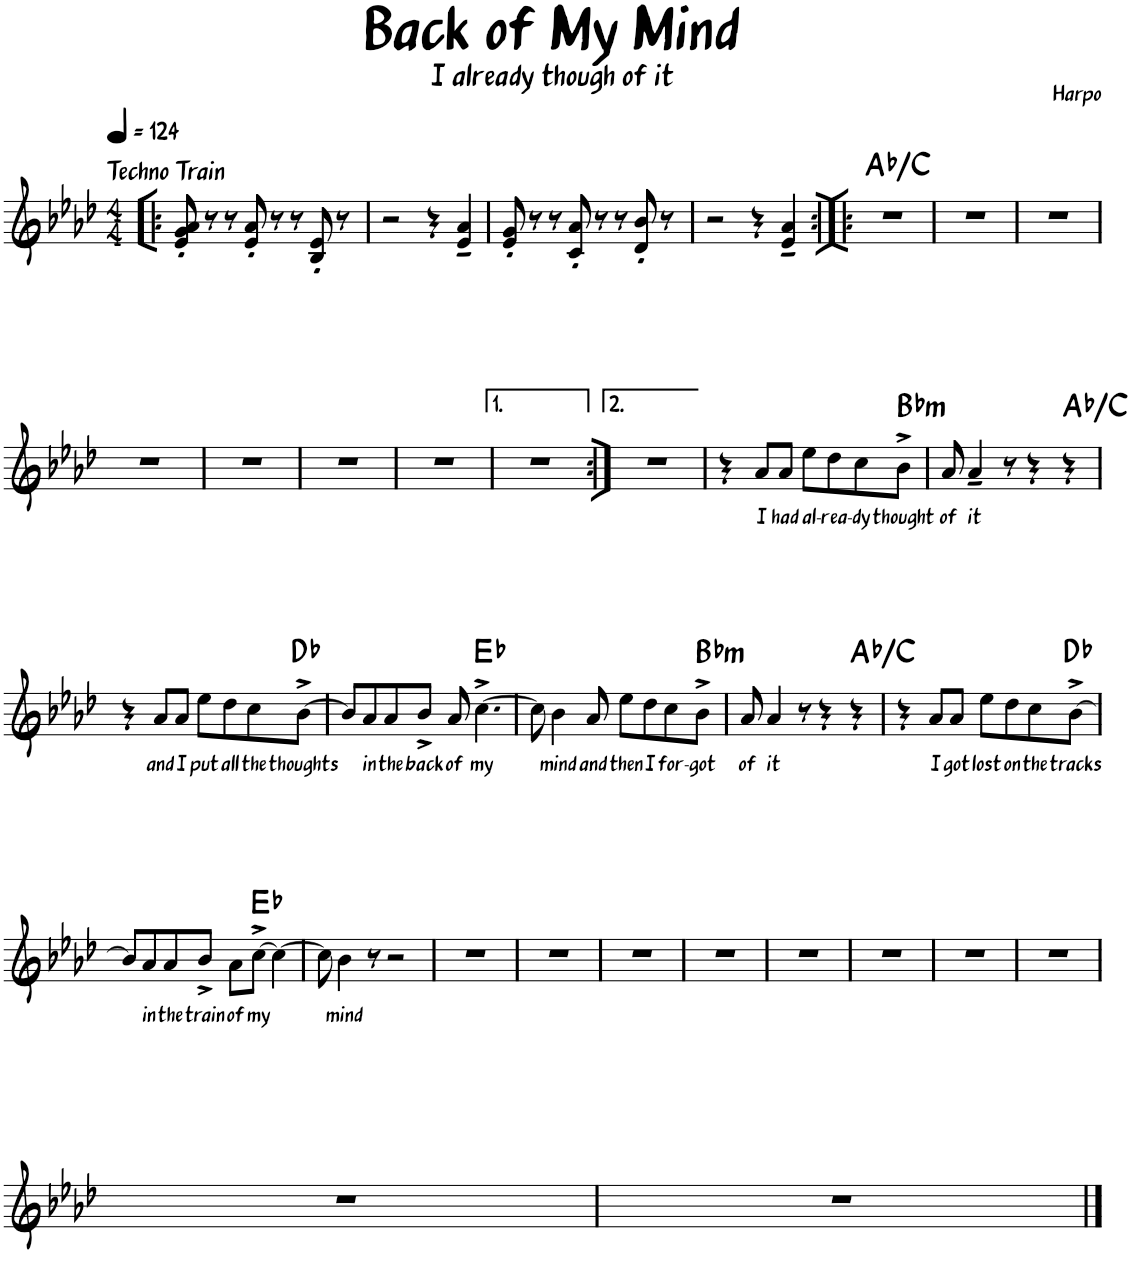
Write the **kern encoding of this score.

**kern	**text	**harte
*part1	*part1	*part1
*staff1	*staff1	*
*I"Piano	*	*
*I'Pno.	*	*
*clefG2	*	*
*k[b-e-a-d-]	*	*
*M4/4	*	*
*MM124	*	*
=1!|:	=1!|:	=1!|:
!LO:TX:a:B:t=Techno Train	!	!
8e-/' 8g/' 8a-/'	.	.
8r	.	.
8r	.	.
8e-/' 8a-/'	.	.
8r	.	.
8r	.	.
8B-/' 8e-/'	.	.
8r	.	.
=2	=2	=2
2r	.	.
4r	.	.
4e-/~ 4a-/~	.	.
=3	=3	=3
8e-/' 8g/'	.	.
8r	.	.
8r	.	.
8c/' 8a-/'	.	.
8r	.	.
8r	.	.
8d-/' 8b-/'	.	.
8r	.	.
=4	=4	=4
2r	.	.
4r	.	.
4e-/~ 4a-/~	.	.
=5:|!|:	=5:|!|:	=5:|!|:
1r	.	Ab:maj/3
=6	=6	=6
1r	.	.
=7	=7	=7
1r	.	.
!!LO:LB:g=z
=8	=8	=8
1r	.	.
=9	=9	=9
1r	.	.
=10	=10	=10
1r	.	.
=11	=11	=11
1r	.	.
=12	=12	=12
1r	.	.
=13:|!	=13:|!	=13:|!
1r	.	.
=14	=14	=14
4r	.	.
!	!LO:LY:b	!
8a-/L	I	.
!	!LO:LY:b	!
8a-/J	had	.
!	!LO:LY:b	!
8ee-\L	al-	.
!	!LO:LY:b	!
8dd-\	-rea-	.
!	!LO:LY:b	!
8cc\	-dy	.
!	!LO:LY:b	!LO:H:kt=m
8b-^\J	thought	Bb:min
=15	=15	=15
!	!LO:LY:b	!
8a-/	of	.
!	!LO:LY:b	!
4a-~/	it	.
8r	.	.
4r	.	.
4r	.	Ab:maj/3
!!LO:LB:g=z
=16	=16	=16
4r	.	.
!	!LO:LY:b	!
8a-/L	and	.
!	!LO:LY:b	!
8a-/J	I	.
!	!LO:LY:b	!
8ee-\L	put	.
!	!LO:LY:b	!
8dd-\	all	.
!	!LO:LY:b	!
8cc\	the	.
!	!LO:LY:b	!
[8b-^\J	thoughts	Db:maj
=17	=17	=17
8b-/L]	.	.
!	!LO:LY:b	!
8a-/	in	.
!	!LO:LY:b	!
8a-/	the	.
!	!LO:LY:b	!
8b-^/J	back	.
!	!LO:LY:b	!
8a-/	of	.
!	!LO:LY:b	!
[4.cc^\	my	Eb:maj
=18	=18	=18
8cc\]	.	.
!	!LO:LY:b	!
4b-\	mind	.
!	!LO:LY:b	!
8a-/	and	.
!	!LO:LY:b	!
8ee-\L	then	.
!	!LO:LY:b	!
8dd-\	I	.
!	!LO:LY:b	!
8cc\	for-	.
!	!LO:LY:b	!LO:H:kt=m
8b-^\J	-got	Bb:min
=19	=19	=19
!	!LO:LY:b	!
8a-/	of	.
!	!LO:LY:b	!
4a-/	it	.
8r	.	.
4r	.	.
4r	.	Ab:maj/3
=20	=20	=20
4r	.	.
!	!LO:LY:b	!
8a-/L	I	.
!	!LO:LY:b	!
8a-/J	got	.
!	!LO:LY:b	!
8ee-\L	lost	.
!	!LO:LY:b	!
8dd-\	on	.
!	!LO:LY:b	!
8cc\	the	.
!	!LO:LY:b	!
[8b-^\J	tracks	Db:maj
!!LO:LB:g=z
=21	=21	=21
8b-/L]	.	.
!	!LO:LY:b	!
8a-/	in	.
!	!LO:LY:b	!
8a-/	the	.
!	!LO:LY:b	!
8b-^/J	train	.
!	!LO:LY:b	!
8a-\L	of	.
!	!LO:LY:b	!
[8cc^\J	my	Eb:maj
4cc\_	.	.
=22	=22	=22
8cc\]	.	.
!	!LO:LY:b	!
4b-\	mind	.
8r	.	.
2r	.	.
=23	=23	=23
1r	.	.
=24	=24	=24
1r	.	.
=25	=25	=25
1r	.	.
=26	=26	=26
1r	.	.
=27	=27	=27
1r	.	.
=28	=28	=28
1r	.	.
=29	=29	=29
1r	.	.
=30	=30	=30
1r	.	.
!!LO:LB:g=z
=31	=31	=31
1r	.	.
=32	=32	=32
1r	.	.
==	==	==
*-	*-	*-
